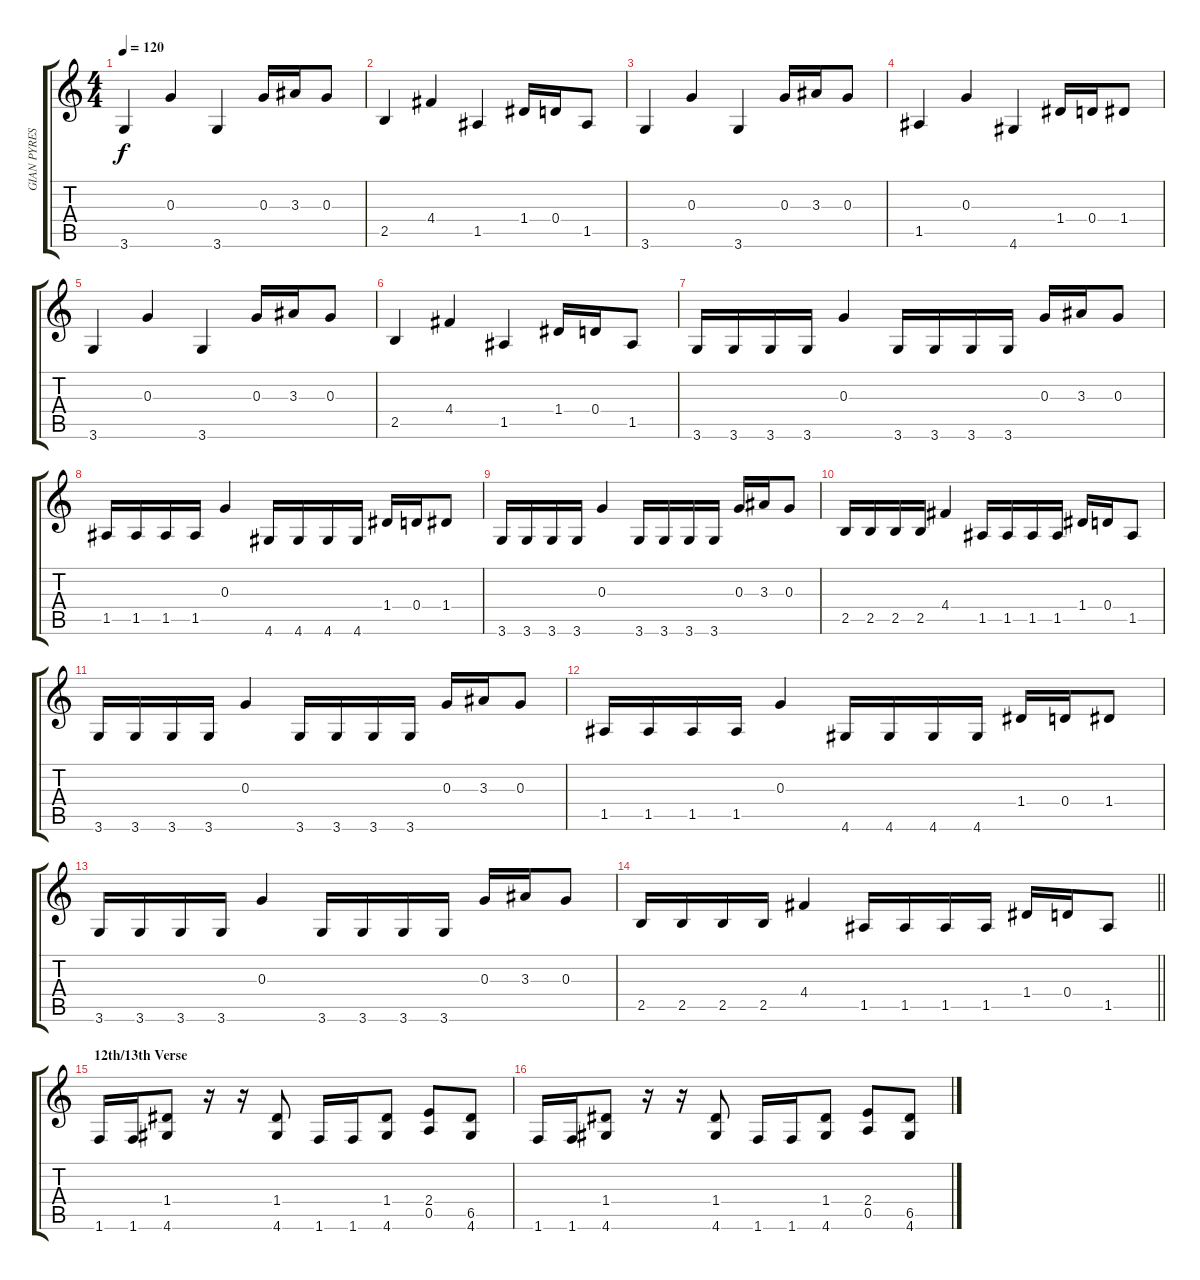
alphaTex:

\track ("GIAN PYRES" "GIAN PYRES") {instrument distortionguitar}
\staff {score tabs}
\tuning (E4 B3 G3 D3 A2 E2) {hide}
\ts (4 4)
\tempo 120
\clef g2
\ks c
3.6.4{dy f} 0.3.4 3.6.4 0.3.16 3.3.16 0.3.8 |
2.5.4 4.4.4 1.5.4 1.4.16 0.4.16 1.5.8 |
3.6.4 0.3.4 3.6.4 0.3.16 3.3.16 0.3.8 |
1.5.4 0.3.4 4.6.4 1.4.16 0.4.16 1.4.8 |
3.6.4 0.3.4 3.6.4 0.3.16 3.3.16 0.3.8 |
2.5.4 4.4.4 1.5.4 1.4.16 0.4.16 1.5.8 |
3.6.16 3.6.16 3.6.16 3.6.16 0.3.4 3.6.16 3.6.16 3.6.16 3.6.16 0.3.16 3.3.16 0.3.8 |
1.5.16 1.5.16 1.5.16 1.5.16 0.3.4 4.6.16 4.6.16 4.6.16 4.6.16 1.4.16 0.4.16 1.4.8 |
3.6.16 3.6.16 3.6.16 3.6.16 0.3.4 3.6.16 3.6.16 3.6.16 3.6.16 0.3.16 3.3.16 0.3.8 |
2.5.16 2.5.16 2.5.16 2.5.16 4.4.4 1.5.16 1.5.16 1.5.16 1.5.16 1.4.16 0.4.16 1.5.8 |
3.6.16 3.6.16 3.6.16 3.6.16 0.3.4 3.6.16 3.6.16 3.6.16 3.6.16 0.3.16 3.3.16 0.3.8 |
1.5.16 1.5.16 1.5.16 1.5.16 0.3.4 4.6.16 4.6.16 4.6.16 4.6.16 1.4.16 0.4.16 1.4.8 |
3.6.16 3.6.16 3.6.16 3.6.16 0.3.4 3.6.16 3.6.16 3.6.16 3.6.16 0.3.16 3.3.16 0.3.8 |
\barLineRight lightlight
2.5.16 2.5.16 2.5.16 2.5.16 4.4.4 1.5.16 1.5.16 1.5.16 1.5.16 1.4.16 0.4.16 1.5.8 |
\section ("" "12th/13th Verse")
1.6.16 1.6.16 (1.4 4.6).8 r.16 r.16 (1.4 4.6).8 1.6.16 1.6.16 (1.4 4.6).8 (2.4 0.5).8 (6.5 4.6).8 |
1.6.16 1.6.16 (1.4 4.6).8 r.16 r.16 (1.4 4.6).8 1.6.16 1.6.16 (1.4 4.6).8 (2.4 0.5).8 (6.5 4.6).8
